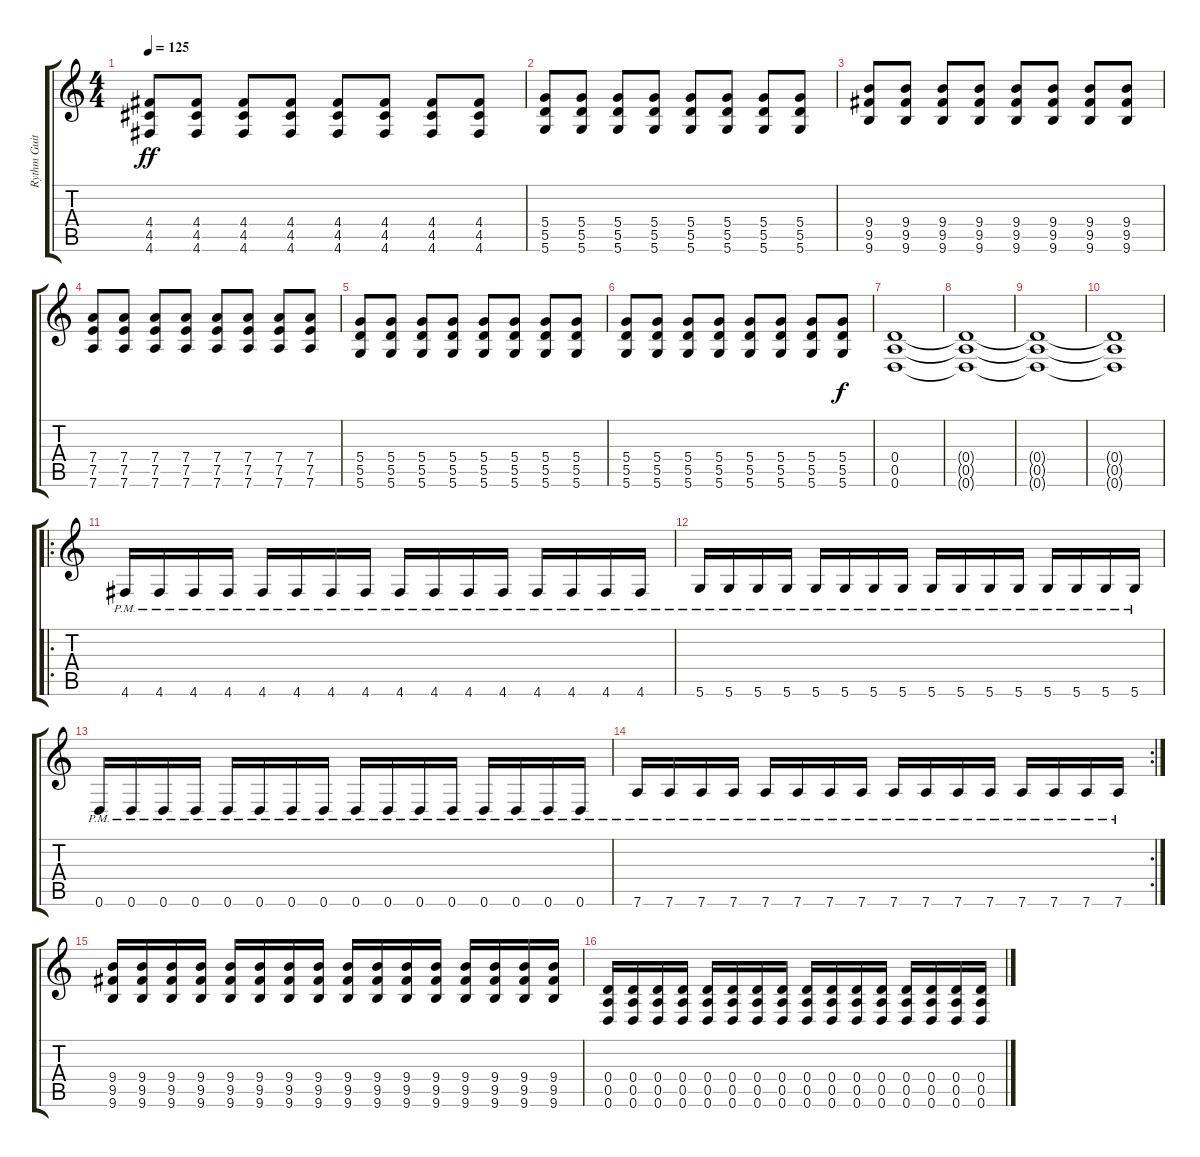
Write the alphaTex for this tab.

\track ("Rythm Guitar" "Rythm Guit") {instrument distortionguitar}
\staff {score tabs}
\tuning (E4 B3 G3 D3 A2 D2) {hide}
\ts (4 4)
\tempo 125
\clef g2
\ks c
(4.4 4.5 4.6).8{dy ff} (4.4 4.5 4.6).8 (4.4 4.5 4.6).8 (4.4 4.5 4.6).8 (4.4 4.5 4.6).8 (4.4 4.5 4.6).8 (4.4 4.5 4.6).8 (4.4 4.5 4.6).8 |
(5.4 5.5 5.6).8 (5.4 5.5 5.6).8 (5.4 5.5 5.6).8 (5.4 5.5 5.6).8 (5.4 5.5 5.6).8 (5.4 5.5 5.6).8 (5.4 5.5 5.6).8 (5.4 5.5 5.6).8 |
(9.4 9.5 9.6).8 (9.4 9.5 9.6).8 (9.4 9.5 9.6).8 (9.4 9.5 9.6).8 (9.4 9.5 9.6).8 (9.4 9.5 9.6).8 (9.4 9.5 9.6).8 (9.4 9.5 9.6).8 |
(7.4 7.5 7.6).8 (7.4 7.5 7.6).8 (7.4 7.5 7.6).8 (7.4 7.5 7.6).8 (7.4 7.5 7.6).8 (7.4 7.5 7.6).8 (7.4 7.5 7.6).8 (7.4 7.5 7.6).8 |
(5.4 5.5 5.6).8 (5.4 5.5 5.6).8 (5.4 5.5 5.6).8 (5.4 5.5 5.6).8 (5.4 5.5 5.6).8 (5.4 5.5 5.6).8 (5.4 5.5 5.6).8 (5.4 5.5 5.6).8 |
(5.4 5.5 5.6).8 (5.4 5.5 5.6).8 (5.4 5.5 5.6).8 (5.4 5.5 5.6).8 (5.4 5.5 5.6).8 (5.4 5.5 5.6).8 (5.4 5.5 5.6).8 (5.4 5.5 5.6).8{dy f} |
(0.4 0.5 0.6).1{volume 0} |
(0.4{t} 0.5{t} 0.6{t}).1 |
(0.4{t} 0.5{t} 0.6{t}).1 |
(0.4{t} 0.5{t} 0.6{t}).1 |
\ro
4.6{pm}.16{volume 15} 4.6{pm}.16 4.6{pm}.16 4.6{pm}.16 4.6{pm}.16 4.6{pm}.16 4.6{pm}.16 4.6{pm}.16 4.6{pm}.16 4.6{pm}.16 4.6{pm}.16 4.6{pm}.16 4.6{pm}.16 4.6{pm}.16 4.6{pm}.16 4.6{pm}.16 |
5.6{pm}.16 5.6{pm}.16 5.6{pm}.16 5.6{pm}.16 5.6{pm}.16 5.6{pm}.16 5.6{pm}.16 5.6{pm}.16 5.6{pm}.16 5.6{pm}.16 5.6{pm}.16 5.6{pm}.16 5.6{pm}.16 5.6{pm}.16 5.6{pm}.16 5.6{pm}.16 |
0.6{pm}.16 0.6{pm}.16 0.6{pm}.16 0.6{pm}.16 0.6{pm}.16 0.6{pm}.16 0.6{pm}.16 0.6{pm}.16 0.6{pm}.16 0.6{pm}.16 0.6{pm}.16 0.6{pm}.16 0.6{pm}.16 0.6{pm}.16 0.6{pm}.16 0.6{pm}.16 |
\rc 2
7.6{pm}.16 7.6{pm}.16 7.6{pm}.16 7.6{pm}.16 7.6{pm}.16 7.6{pm}.16 7.6{pm}.16 7.6{pm}.16 7.6{pm}.16 7.6{pm}.16 7.6{pm}.16 7.6{pm}.16 7.6{pm}.16 7.6{pm}.16 7.6{pm}.16 7.6{pm}.16 |
(9.4 9.5 9.6).16{volume 12} (9.4 9.5 9.6).16 (9.4 9.5 9.6).16 (9.4 9.5 9.6).16 (9.4 9.5 9.6).16 (9.4 9.5 9.6).16 (9.4 9.5 9.6).16 (9.4 9.5 9.6).16 (9.4 9.5 9.6).16 (9.4 9.5 9.6).16 (9.4 9.5 9.6).16 (9.4 9.5 9.6).16 (9.4 9.5 9.6).16 (9.4 9.5 9.6).16 (9.4 9.5 9.6).16 (9.4 9.5 9.6).16 |
(0.4 0.5 0.6).16 (0.4 0.5 0.6).16 (0.4 0.5 0.6).16 (0.4 0.5 0.6).16 (0.4 0.5 0.6).16 (0.4 0.5 0.6).16 (0.4 0.5 0.6).16 (0.4 0.5 0.6).16 (0.4 0.5 0.6).16 (0.4 0.5 0.6).16 (0.4 0.5 0.6).16 (0.4 0.5 0.6).16 (0.4 0.5 0.6).16 (0.4 0.5 0.6).16 (0.4 0.5 0.6).16 (0.4 0.5 0.6).16
